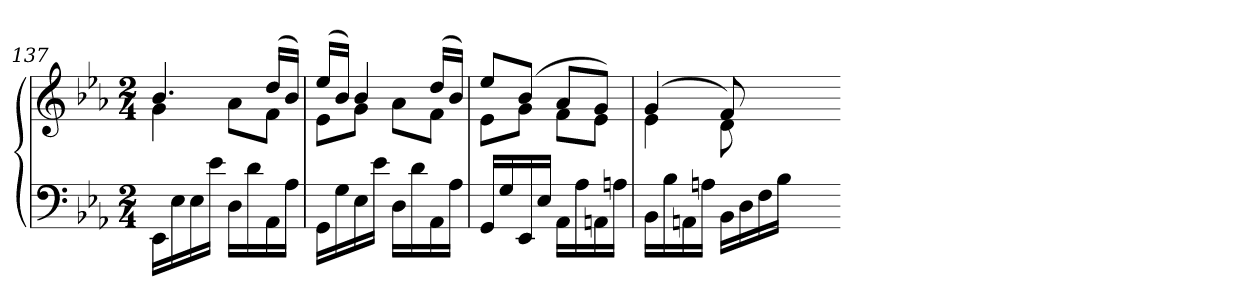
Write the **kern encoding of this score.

**kern	**kern
*part1	*part1
*staff2	*staff1
*clefF4	*clefG2
*k[b-e-a-]	*k[b-e-a-]
*E-:	*E-:
*M2/4	*M2/4
=137	=137
*	*^
16EE-LL	4.b-	4g
16E-	.	.
16E-	.	.
16e-JJ	.	.
16DLL	.	8a-L
16d	.	.
16AA-	(16ddLL	8fJ
16A-JJ	16b-JJ)	.
=138	=138	=138
16GGLL	(16ee-LL	8e-L
16G	16b-JJ)	.
16E-	4b-	8gJ
16e-JJ	.	.
16DLL	.	8a-L
16d	.	.
16AA-	(16ddLL	8fJ
16A-JJ	16b-JJ)	.
=139	=139	=139
16GGLL	8ee-L	8e-L
16G	.	.
16EE-	(8b-J	8gJ
16E-JJ	.	.
16AA-LL	8a-L	8fL
16A-	.	.
16AAn	8gJ)	8e-J
16AnJJ	.	.
=140	=140	=140
16BB-LL	(4g	4e-
16B-	.	.
16AAn	.	.
16AnJJ	.	.
16BB-LL	8f)	8d
16D	.	.
16F	16ryy	16ryy
16B-JJ	8ryy	8ryy
8.ryy	.	.
.	8ryy	8ryy
*	*v	*v
=-	=-
*-	*-
